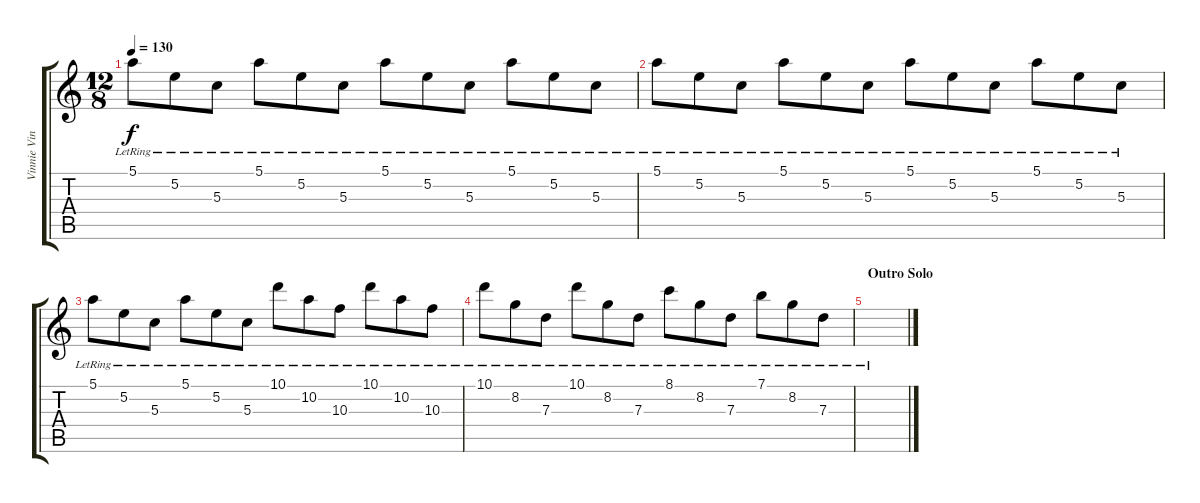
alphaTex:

\track ("Vinnie Vincent - rhythm guitar 3" "Vinnie Vin") {instrument acousticguitarsteel}
\staff {score tabs}
\tuning (E4 B3 G3 D3 A2 E2) {hide}
\ts (12 8)
\tempo 130
\clef g2
\ks c
5.1{lr}.8{dy f volume 11} 5.2{lr}.8 5.3{lr}.8 5.1{lr}.8 5.2{lr}.8 5.3{lr}.8 5.1{lr}.8 5.2{lr}.8 5.3{lr}.8 5.1{lr}.8 5.2{lr}.8 5.3{lr}.8 |
5.1{lr}.8 5.2{lr}.8 5.3{lr}.8 5.1{lr}.8 5.2{lr}.8 5.3{lr}.8 5.1{lr}.8 5.2{lr}.8 5.3{lr}.8 5.1{lr}.8 5.2{lr}.8 5.3{lr}.8 |
5.1{lr}.8 5.2{lr}.8 5.3{lr}.8 5.1{lr}.8 5.2{lr}.8 5.3{lr}.8 10.1{lr}.8 10.2{lr}.8 10.3{lr}.8 10.1{lr}.8 10.2{lr}.8 10.3{lr}.8 |
10.1{lr}.8 8.2{lr}.8 7.3{lr}.8 10.1{lr}.8 8.2{lr}.8 7.3{lr}.8 8.1{lr}.8 8.2{lr}.8 7.3{lr}.8 7.1{lr}.8 8.2{lr}.8 7.3{lr}.8 |
\section ("" "Outro Solo")
